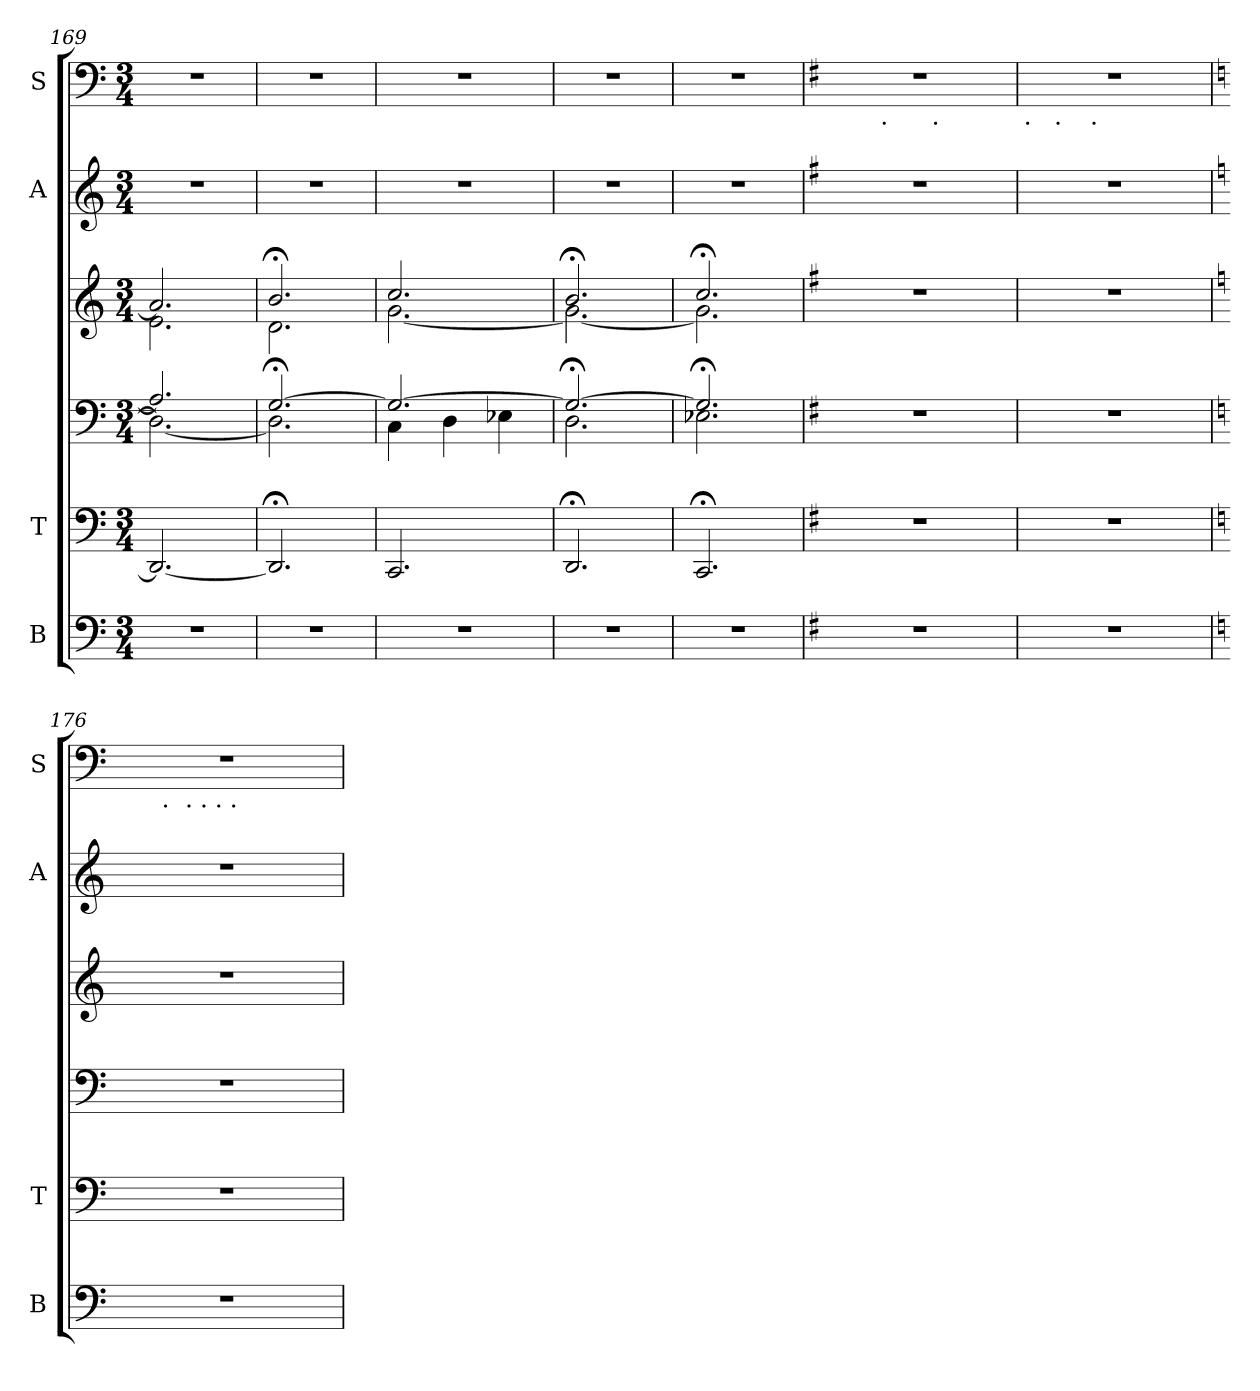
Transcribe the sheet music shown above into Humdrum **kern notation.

**kern	**kern	**kern	**kern	**kern	**kern
*part6	*part5	*part4	*part3	*part2	*part1
*staff6	*staff5	*staff4	*staff3	*staff2	*staff1
*I"B	*I"T	*	*	*I"A	*I"S
*I'B	*I'T	*	*	*I'A	*I'S
*clefF4	*clefF4	*clefF4	*clefG2	*clefG2	*clefF4
*k[]	*k[]	*k[]	*k[]	*k[]	*k[]
*C:	*C:	*C:	*C:	*C:	*C:
*M3/4	*M3/4	*M3/4	*M3/4	*M3/4	*M3/4
=169	=169	=169	=169	=169	=169
*	*	*^	*^	*	*
2.r	2.DD/_	2.A/]	2.D\_	2.a/]	2.e\	2.r	2.r
=170	=170	=170	=170	=170	=170	=170	=170
2.r	2.DD;/]	[>2.G;</	2.D\]	2.b;</	2.d\	2.r	2.r
=171	=171	=171	=171	=171	=171	=171	=171
2.r	2.CC/	2.G/_	4C\	2.cc/	[<2.g\	2.r	2.r
.	.	.	4D\	.	.	.	.
.	.	.	4E-X\	.	.	.	.
=172	=172	=172	=172	=172	=172	=172	=172
2.r	2.DD;/	2.G;</_	2.D\	2.b;</	2.g\_	2.r	2.r
=173	=173	=173	=173	=173	=173	=173	=173
2.r	2.CC;/	2.G;</]	2.E-X\	2.cc;</	2.g\]	2.r	2.r
*	*	*v	*v	*	*	*	*
*	*	*	*v	*v	*	*
!!LO:PB:g=z
=174	=174	=174	=174	=174	=174
*k[f#]	*k[f#]	*k[f#]	*k[f#]	*k[f#]	*k[f#]
*G:	*G:	*G:	*G:	*G:	*G:
*	*	*^	*^	*	*
!	!	!	!	!	!	!	!LO:TX:b:t=.
*	*	*	*	*	*	*	*^
*	*	*v	*v	*	*	*	*	*^
*	*	*	*v	*v	*	*	*	*
2.r	2.r	2.r	2.r	2.r	2.r	8..ryy	4..ryy
!	!	!	!	!	!	!LO:TX:b:t=.	!
.	.	.	.	.	.	2ryy	.
!	!	!	!	!	!	!	!LO:TX:b:t=.
.	.	.	.	.	.	.	4ryy
.	.	.	.	.	.	.	16ryy
.	.	.	.	.	.	32ryy	.
!!LO:LB:g=z	!!	!!
=175	=175	=175	=175	=175	=175	=175	=175
!	!	!	!	!	!LO:TX:b:t=.	!	!
2.r	2.r	2.r	2.r	2.r	2.r	16.ryy	8..ryy
!	!	!	!	!	!	!LO:TX:b:t=.	!
.	.	.	.	.	.	2ryy	.
!	!	!	!	!	!	!	!LO:TX:b:t=.
.	.	.	.	.	.	.	2ryy
.	.	.	.	.	.	8ryy	.
.	.	.	.	.	.	32ryy	32ryy
*	*	*	*	*	*v	*v	*v
!!LO:LB:g=z
=176	=176	=176	=176	=176	=176
*k[]	*k[]	*k[]	*k[]	*k[]	*k[]
*C:	*C:	*C:	*C:	*C:	*C:
*	*	*	*	*	*^
*	*	*	*	*	*	*^
*	*	*	*	*	*	*	*^
*	*	*	*	*	*	*	*	*^
*	*	*	*	*	*	*	*	*	*^
2.r	2.r	2.r	2.r	2.r	2.r	8.ryy	4ryy	4ryy	4ryy	4ryy
!	!	!	!	!	!	!LO:TX:b:t=.	!	!	!	!
.	.	.	.	.	.	2ryy	.	.	.	.
!	!	!	!	!	!	!	!LO:TX:b:t=.	!	!	!
.	.	.	.	.	.	.	2ryy	32ryy	16ryy	16.ryy
!	!	!	!	!	!	!	!	!LO:TX:b:t=.	!	!
.	.	.	.	.	.	.	.	4...ryy	.	.
!	!	!	!	!	!	!	!	!	!LO:TX:b:t=.	!
.	.	.	.	.	.	.	.	.	4..ryy	.
!	!	!	!	!	!	!	!	!	!	!LO:TX:b:t=.
.	.	.	.	.	.	.	.	.	.	4ryy
.	.	.	.	.	.	.	.	.	.	8ryy
.	.	.	.	.	.	16ryy	.	.	.	.
.	.	.	.	.	.	.	.	.	.	32ryy
*	*	*	*	*	*v	*v	*v	*v	*v	*v
=	=	=	=	=	=
*-	*-	*-	*-	*-	*-
